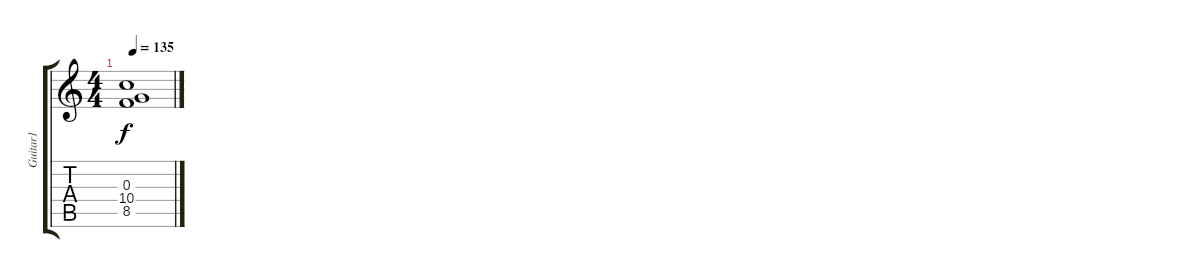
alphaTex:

\track ("Guitar1" "Guitar1") {instrument acousticguitarsteel}
\staff {score tabs}
\tuning (E4 B3 G3 D3 A2 E2) {hide}
\ts (4 4)
\tempo 135
\clef g2
\ks c
(0.3 10.4 8.5).1{dy f}
